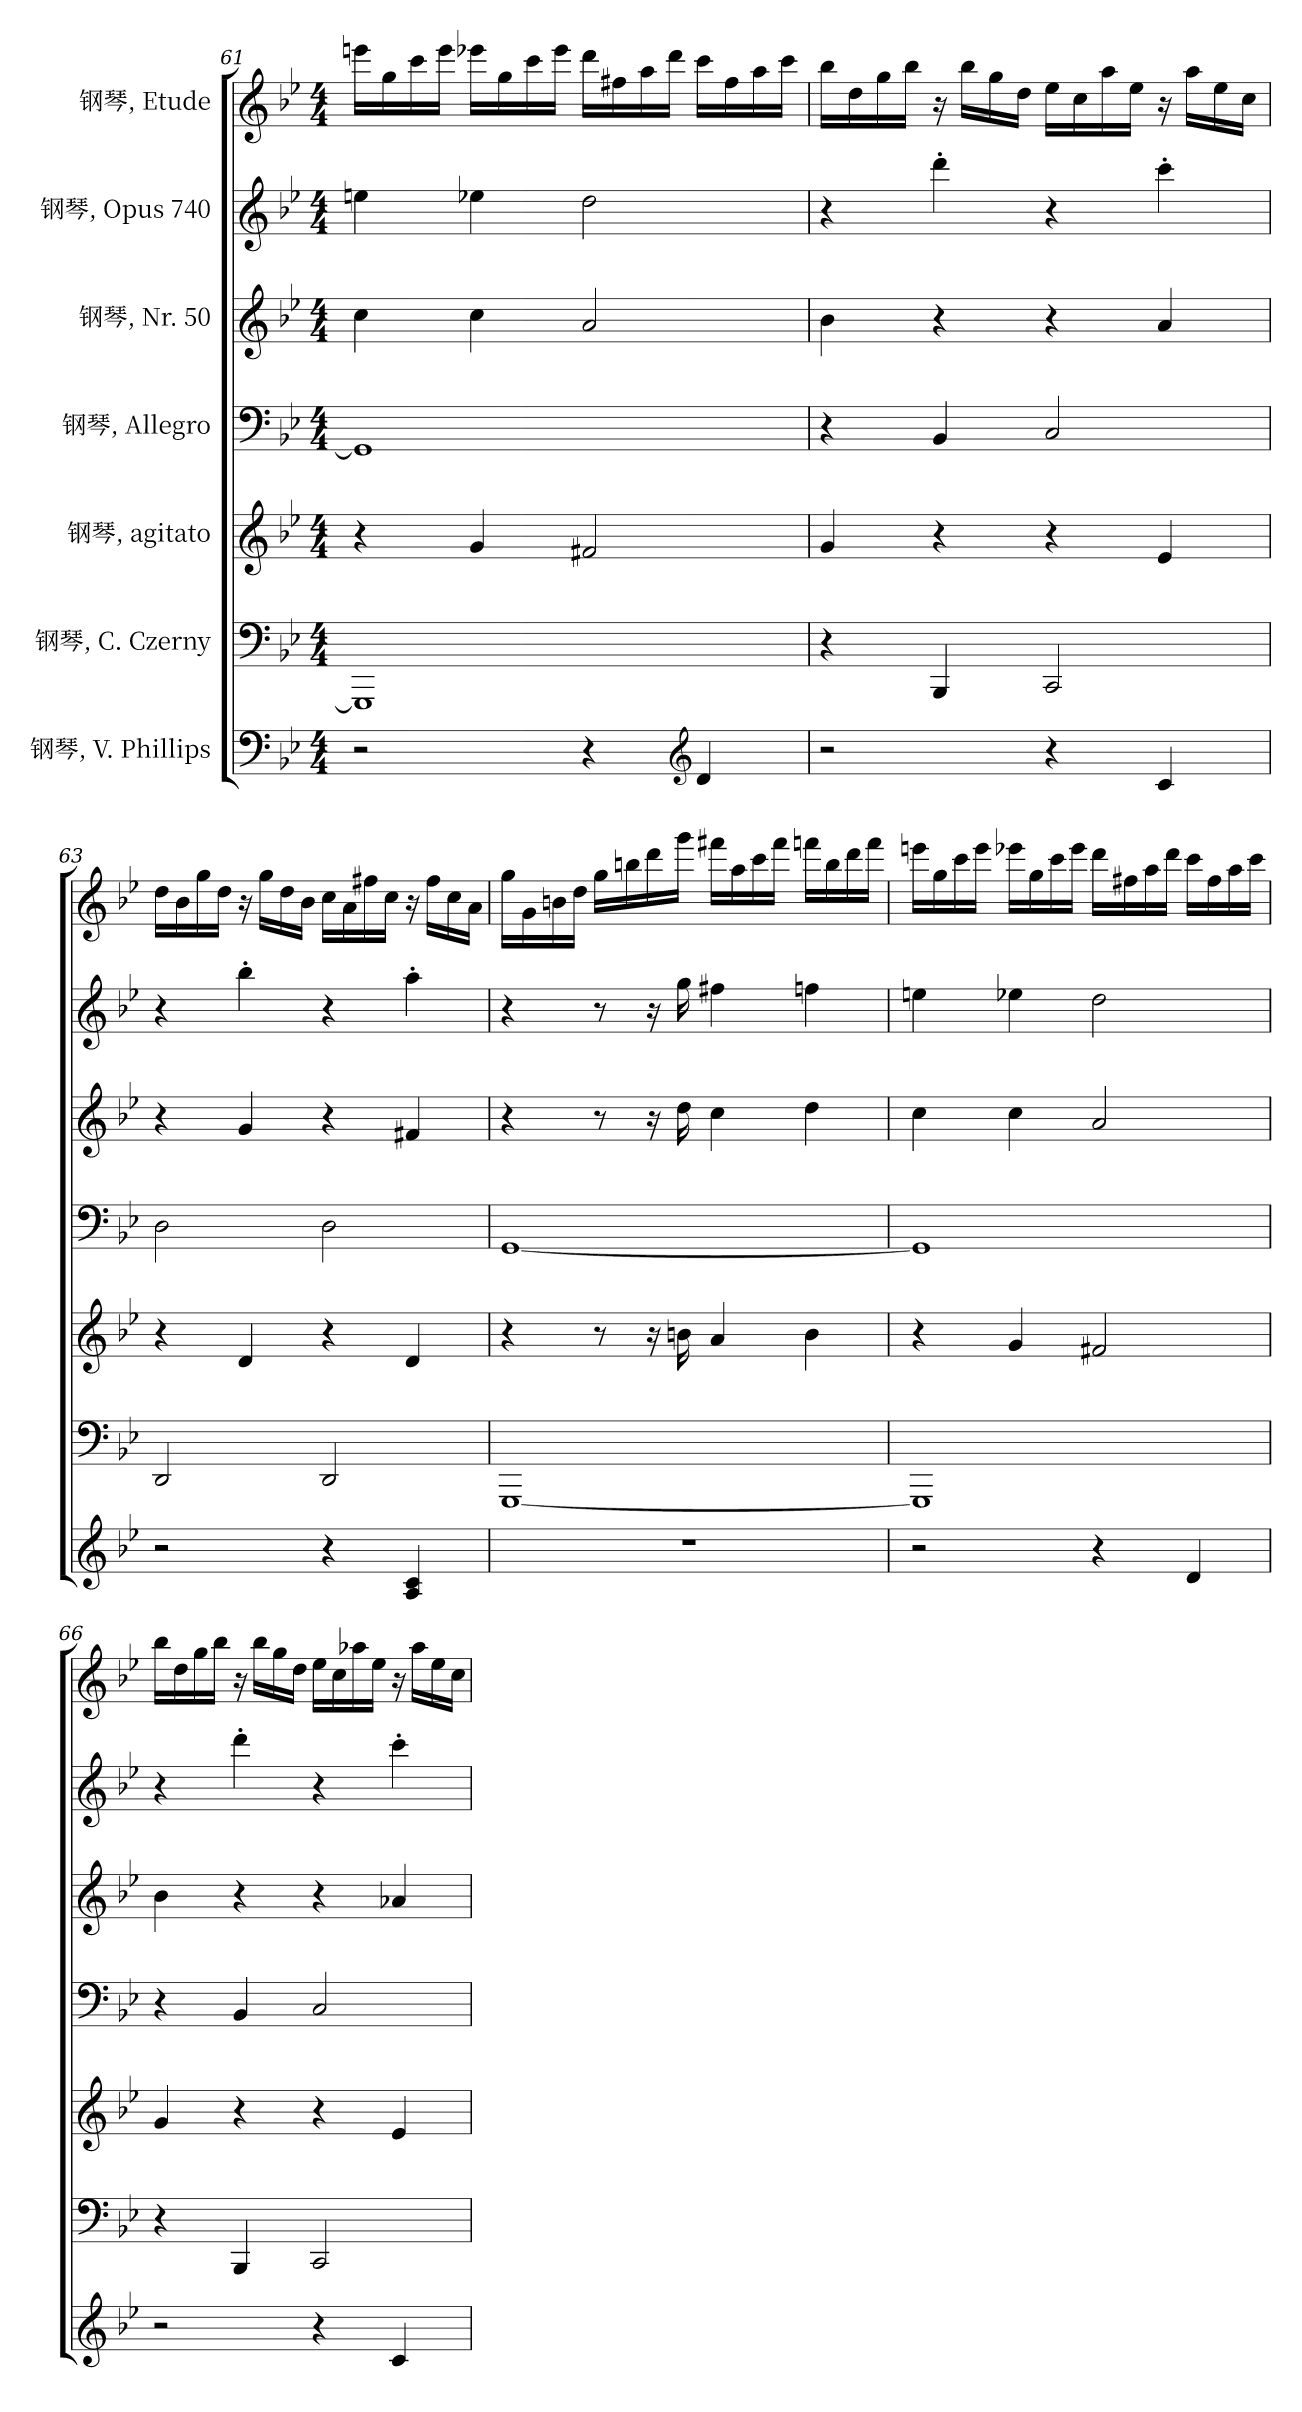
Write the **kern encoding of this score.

**kern	**kern	**kern	**kern	**kern	**kern	**kern
*part7	*part6	*part5	*part4	*part3	*part2	*part1
*staff7	*staff6	*staff5	*staff4	*staff3	*staff2	*staff1
*I"钢琴, V. Phillips	*I"钢琴, C. Czerny	*I"钢琴, agitato	*I"钢琴, Allegro	*I"钢琴, Nr. 50	*I"钢琴, Opus 740	*I"钢琴, Etude
*clefF4	*clefF4	*clefG2	*clefF4	*clefG2	*clefG2	*clefG2
*k[b-e-]	*k[b-e-]	*k[b-e-]	*k[b-e-]	*k[b-e-]	*k[b-e-]	*k[b-e-]
*M4/4	*M4/4	*M4/4	*M4/4	*M4/4	*M4/4	*M4/4
=61	=61	=61	=61	=61	=61	=61
2r	1GGG]	4r	1GG]	4cc\	4een\	16eeen\LL
.	.	.	.	.	.	16gg\
.	.	.	.	.	.	16ccc\
.	.	.	.	.	.	16eee\JJ
.	.	4g/	.	4cc\	4ee-X\	16eee-X\LL
.	.	.	.	.	.	16gg\
.	.	.	.	.	.	16ccc\
.	.	.	.	.	.	16eee-\JJ
4r	.	2f#X/	.	2a/	2dd\	16ddd\LL
.	.	.	.	.	.	16ff#X\
.	.	.	.	.	.	16aa\
.	.	.	.	.	.	16ddd\JJ
*clefG2	*	*	*	*	*	*
4d/	.	.	.	.	.	16ccc\LL
.	.	.	.	.	.	16ff#\
.	.	.	.	.	.	16aa\
.	.	.	.	.	.	16ccc\JJ
!!LO:PB:g=z
=62	=62	=62	=62	=62	=62	=62
2r	4r	4g/	4r	4b-\	4r	16bb-\LL
.	.	.	.	.	.	16dd\
.	.	.	.	.	.	16gg\
.	.	.	.	.	.	16bb-\JJ
.	4BBB-/	4r	4BB-/	4r	4ddd'\	16r
.	.	.	.	.	.	16bb-\LL
.	.	.	.	.	.	16gg\
.	.	.	.	.	.	16dd\JJ
4r	2CC/	4r	2C/	4r	4r	16ee-\LL
.	.	.	.	.	.	16cc\
.	.	.	.	.	.	16aa\
.	.	.	.	.	.	16ee-\JJ
4c/	.	4e-/	.	4a/	4ccc'\	16r
.	.	.	.	.	.	16aa\LL
.	.	.	.	.	.	16ee-\
.	.	.	.	.	.	16cc\JJ
=63	=63	=63	=63	=63	=63	=63
2r	2DD/	4r	2D\	4r	4r	16dd\LL
.	.	.	.	.	.	16b-\
.	.	.	.	.	.	16gg\
.	.	.	.	.	.	16dd\JJ
.	.	4d/	.	4g/	4bb-'\	16r
.	.	.	.	.	.	16gg\LL
.	.	.	.	.	.	16dd\
.	.	.	.	.	.	16b-\JJ
4r	2DD/	4r	2D\	4r	4r	16cc\LL
.	.	.	.	.	.	16a\
.	.	.	.	.	.	16ff#X\
.	.	.	.	.	.	16cc\JJ
4A/ 4c/	.	4d/	.	4f#X/	4aa'\	16r
.	.	.	.	.	.	16ff#\LL
.	.	.	.	.	.	16cc\
.	.	.	.	.	.	16a\JJ
!!LO:PB:g=z
=64	=64	=64	=64	=64	=64	=64
1r	[1GGG	4r	[1GG	4r	4r	16gg\LL
.	.	.	.	.	.	16g\
.	.	.	.	.	.	16bn\
.	.	.	.	.	.	16dd\JJ
.	.	8r	.	8r	8r	16gg\LL
.	.	.	.	.	.	16bbn\
.	.	16r	.	16r	16r	16ddd\
.	.	16bn\	.	16dd\	16gg\	16ggg\JJ
.	.	4a/	.	4cc\	4ff#X\	16fff#X\LL
.	.	.	.	.	.	16aa\
.	.	.	.	.	.	16ccc\
.	.	.	.	.	.	16fff#\JJ
.	.	4b\	.	4dd\	4ffn\	16fffn\LL
.	.	.	.	.	.	16bb\
.	.	.	.	.	.	16ddd\
.	.	.	.	.	.	16fff\JJ
=65	=65	=65	=65	=65	=65	=65
2r	1GGG]	4r	1GG]	4cc\	4een\	16eeen\LL
.	.	.	.	.	.	16gg\
.	.	.	.	.	.	16ccc\
.	.	.	.	.	.	16eee\JJ
.	.	4g/	.	4cc\	4ee-X\	16eee-X\LL
.	.	.	.	.	.	16gg\
.	.	.	.	.	.	16ccc\
.	.	.	.	.	.	16eee-\JJ
4r	.	2f#X/	.	2a/	2dd\	16ddd\LL
.	.	.	.	.	.	16ff#X\
.	.	.	.	.	.	16aa\
.	.	.	.	.	.	16ddd\JJ
4d/	.	.	.	.	.	16ccc\LL
.	.	.	.	.	.	16ff#\
.	.	.	.	.	.	16aa\
.	.	.	.	.	.	16ccc\JJ
!!LO:PB:g=z
=66	=66	=66	=66	=66	=66	=66
2r	4r	4g/	4r	4b-\	4r	16bb-\LL
.	.	.	.	.	.	16dd\
.	.	.	.	.	.	16gg\
.	.	.	.	.	.	16bb-\JJ
.	4BBB-/	4r	4BB-/	4r	4ddd'\	16r
.	.	.	.	.	.	16bb-\LL
.	.	.	.	.	.	16gg\
.	.	.	.	.	.	16dd\JJ
4r	2CC/	4r	2C/	4r	4r	16ee-\LL
.	.	.	.	.	.	16cc\
.	.	.	.	.	.	16aa-X\
.	.	.	.	.	.	16ee-\JJ
4c/	.	4e-/	.	4a-X/	4ccc'\	16r
.	.	.	.	.	.	16aa-\LL
.	.	.	.	.	.	16ee-\
.	.	.	.	.	.	16cc\JJ
=	=	=	=	=	=	=
*-	*-	*-	*-	*-	*-	*-
